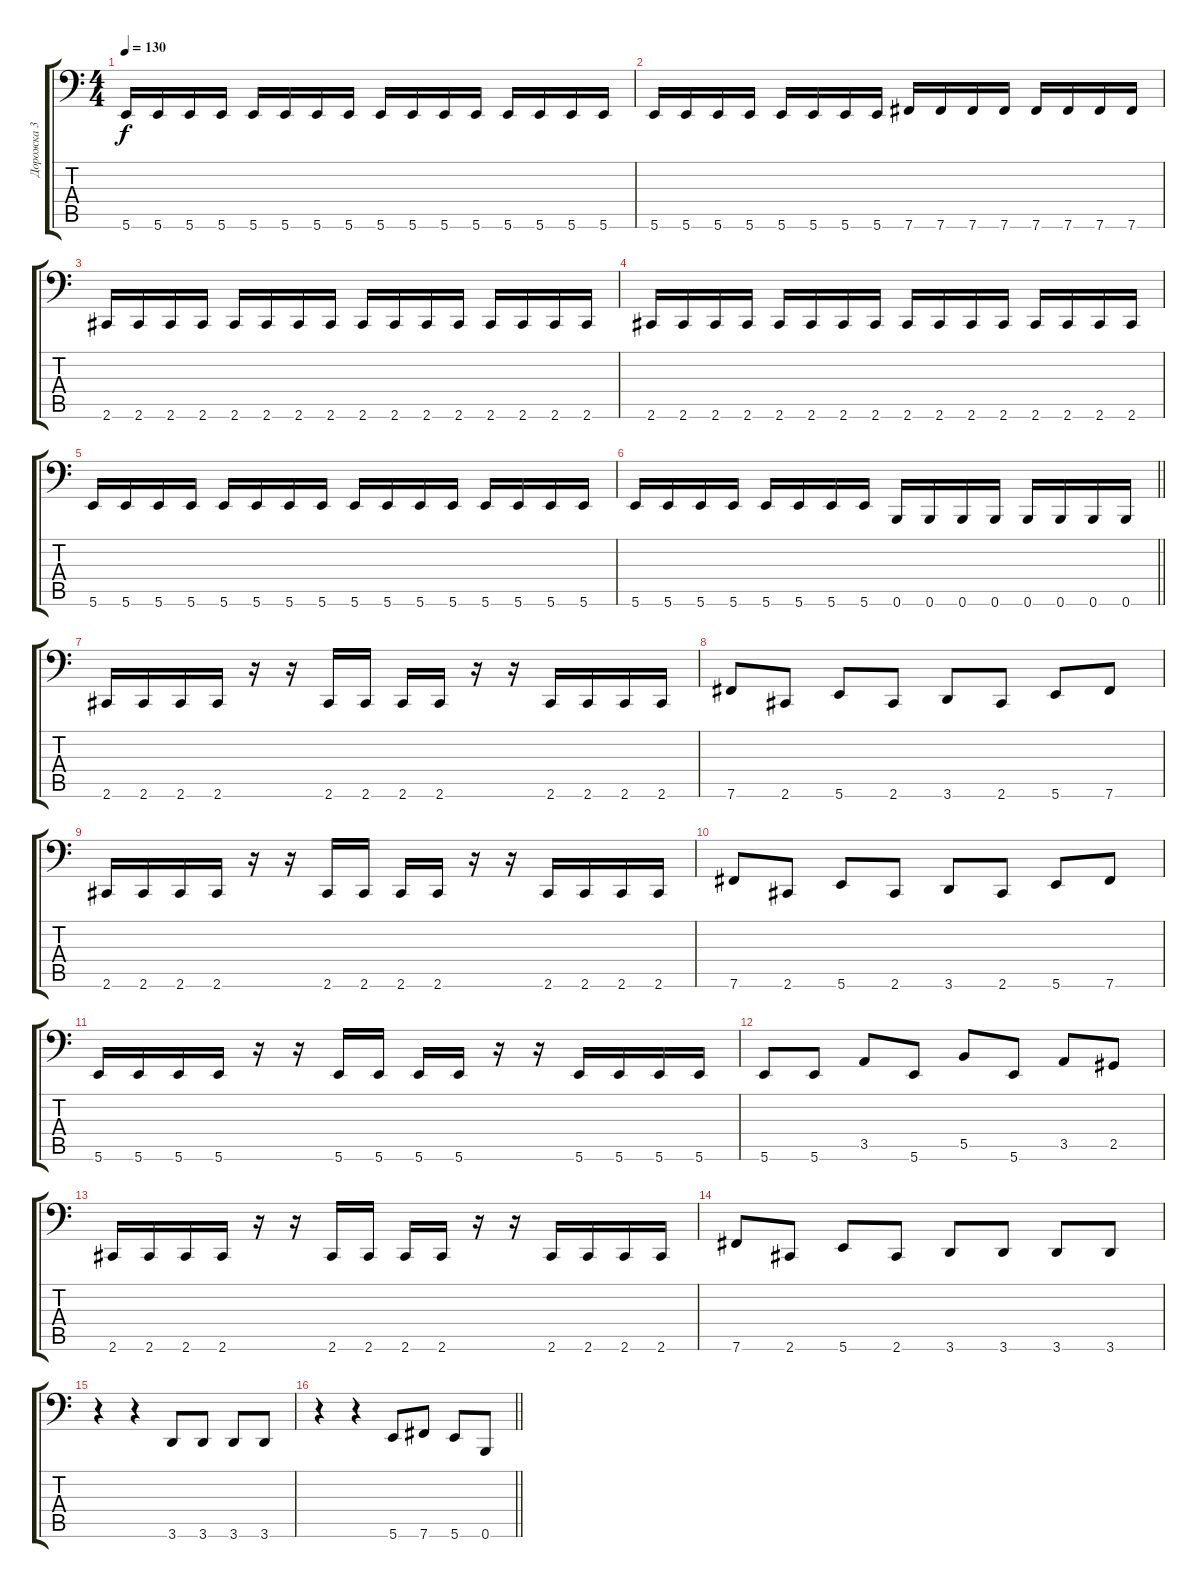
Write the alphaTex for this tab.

\track ("Дорожка 3" "Дорожка 3") {instrument electricbassfinger}
\staff {score tabs}
\tuning (Db3 Ab2 E2 B1 Gb1 B0) {hide}
\ts (4 4)
\tempo 130
\clef f4
\ks c
5.6.16{dy f} 5.6.16 5.6.16 5.6.16 5.6.16 5.6.16 5.6.16 5.6.16 5.6.16 5.6.16 5.6.16 5.6.16 5.6.16 5.6.16 5.6.16 5.6.16 |
5.6.16 5.6.16 5.6.16 5.6.16 5.6.16 5.6.16 5.6.16 5.6.16 7.6.16 7.6.16 7.6.16 7.6.16 7.6.16 7.6.16 7.6.16 7.6.16 |
2.6.16 2.6.16 2.6.16 2.6.16 2.6.16 2.6.16 2.6.16 2.6.16 2.6.16 2.6.16 2.6.16 2.6.16 2.6.16 2.6.16 2.6.16 2.6.16 |
2.6.16 2.6.16 2.6.16 2.6.16 2.6.16 2.6.16 2.6.16 2.6.16 2.6.16 2.6.16 2.6.16 2.6.16 2.6.16 2.6.16 2.6.16 2.6.16 |
5.6.16 5.6.16 5.6.16 5.6.16 5.6.16 5.6.16 5.6.16 5.6.16 5.6.16 5.6.16 5.6.16 5.6.16 5.6.16 5.6.16 5.6.16 5.6.16 |
\barLineRight lightlight
5.6.16 5.6.16 5.6.16 5.6.16 5.6.16 5.6.16 5.6.16 5.6.16 0.6.16 0.6.16 0.6.16 0.6.16 0.6.16 0.6.16 0.6.16 0.6.16 |
\section ("" " ")
2.6.16 2.6.16 2.6.16 2.6.16 r.16 r.16 2.6.16 2.6.16 2.6.16 2.6.16 r.16 r.16 2.6.16 2.6.16 2.6.16 2.6.16 |
7.6.8 2.6.8 5.6.8 2.6.8 3.6.8 2.6.8 5.6.8 7.6.8 |
2.6.16 2.6.16 2.6.16 2.6.16 r.16 r.16 2.6.16 2.6.16 2.6.16 2.6.16 r.16 r.16 2.6.16 2.6.16 2.6.16 2.6.16 |
7.6.8 2.6.8 5.6.8 2.6.8 3.6.8 2.6.8 5.6.8 7.6.8 |
5.6.16 5.6.16 5.6.16 5.6.16 r.16 r.16 5.6.16 5.6.16 5.6.16 5.6.16 r.16 r.16 5.6.16 5.6.16 5.6.16 5.6.16 |
5.6.8 5.6.8 3.5.8 5.6.8 5.5.8 5.6.8 3.5.8 2.5.8 |
2.6.16 2.6.16 2.6.16 2.6.16 r.16 r.16 2.6.16 2.6.16 2.6.16 2.6.16 r.16 r.16 2.6.16 2.6.16 2.6.16 2.6.16 |
7.6.8 2.6.8 5.6.8 2.6.8 3.6.8 3.6.8 3.6.8 3.6.8 |
r.4 r.4 3.6.8 3.6.8 3.6.8 3.6.8 |
\barLineRight lightlight
r.4 r.4 5.6.8 7.6.8 5.6.8 0.6.8
